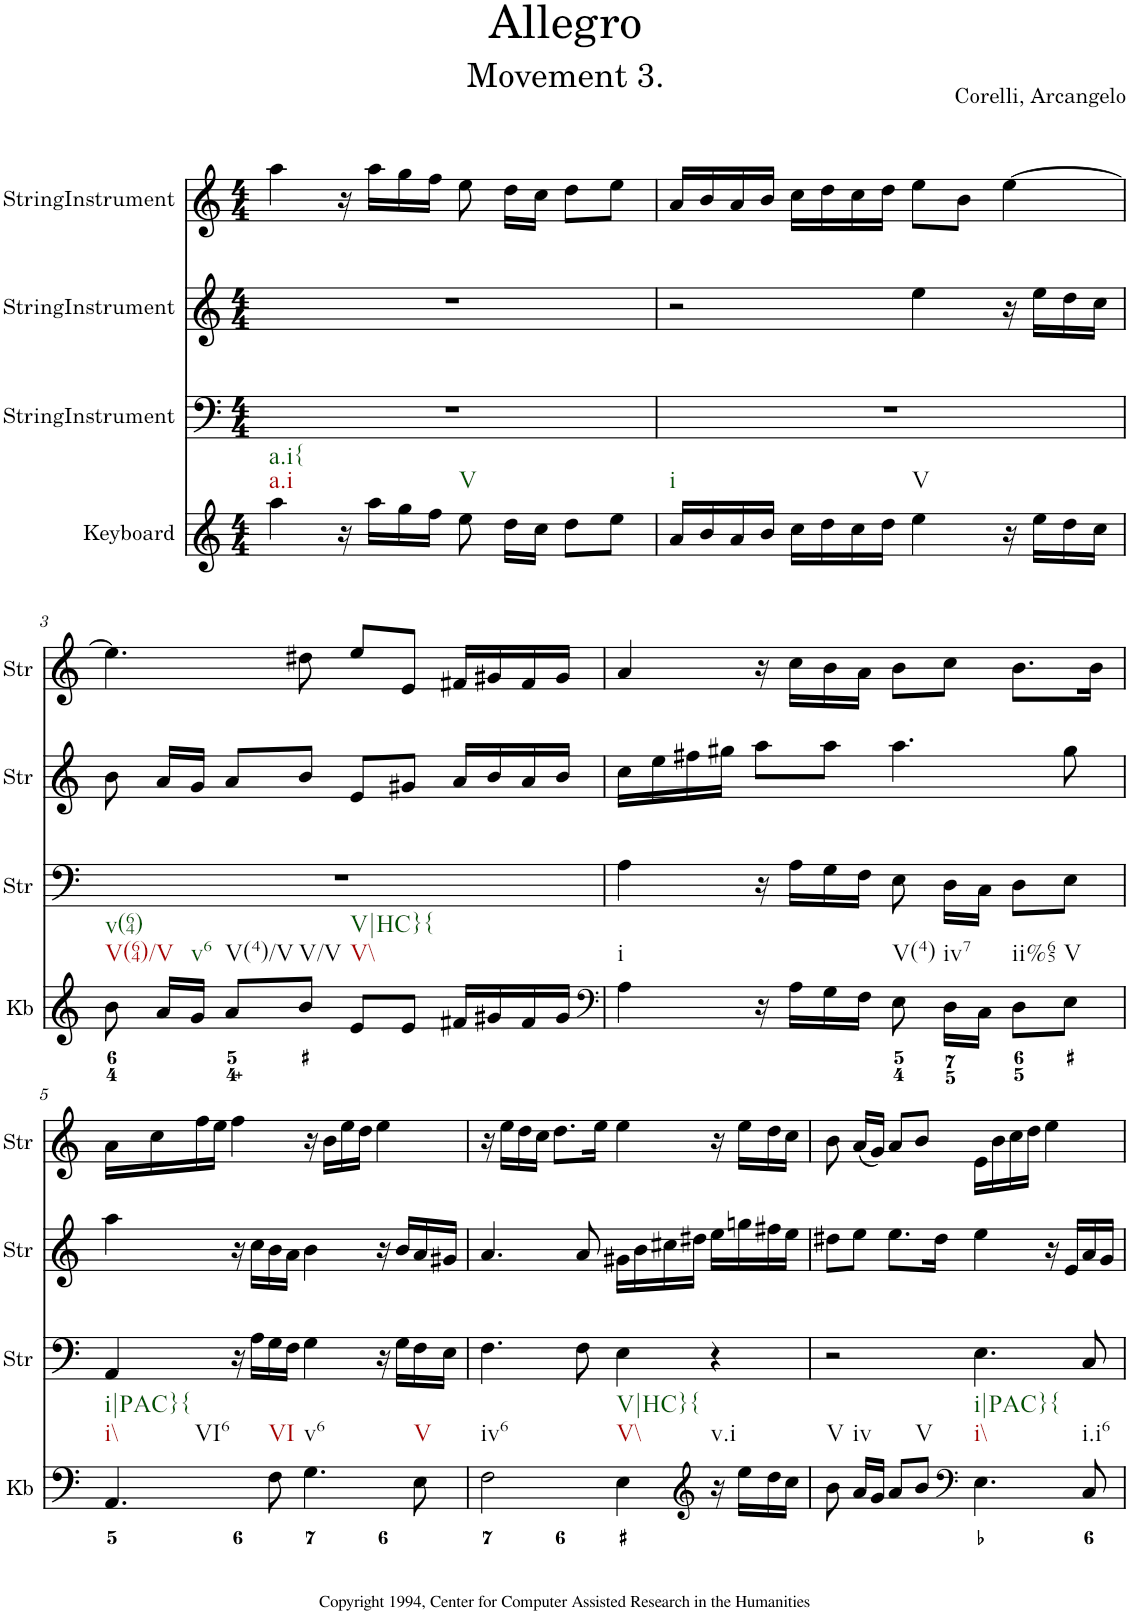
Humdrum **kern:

**kern	**kern	**kern	**kern
*part4	*part3	*part2	*part1
*staff4	*staff3	*staff2	*staff1
*I"Keyboard	*I"StringInstrument	*I"StringInstrument	*I"StringInstrument
*I'Kb	*I'Str	*I'Str	*I'Str
*clefG2	*clefF4	*clefG2	*clefG2
*k[]	*k[]	*k[]	*k[]
*M4/4	*M4/4	*M4/4	*M4/4
=1	=1	=1	=1
!LO:TX:b:t=a.i	!	!	!
!LO:TX:b:t=a.i{	!	!	!
4aa\	1r	1r	4aa\
16r	.	.	16r
16aa\LL	.	.	16aa\LL
16gg\	.	.	16gg\
16ff\JJ	.	.	16ff\JJ
!LO:TX:b:t=V	!	!	!
8ee\	.	.	8ee\
16dd\LL	.	.	16dd\LL
16cc\JJ	.	.	16cc\JJ
8dd\L	.	.	8dd\L
8ee\J	.	.	8ee\J
=2	=2	=2	=2
!LO:TX:b:t=i	!	!	!
16a/LL	1r	2r	16a/LL
16b/	.	.	16b/
16a/	.	.	16a/
16b/JJ	.	.	16b/JJ
16cc\LL	.	.	16cc\LL
16dd\	.	.	16dd\
16cc\	.	.	16cc\
16dd\JJ	.	.	16dd\JJ
!LO:TX:b:t=V	!	!	!
4ee\	.	4ee\	8ee\L
.	.	.	8b\J
16r	.	16r	[4ee\
16ee\LL	.	16ee\LL	.
16dd\	.	16dd\	.
16cc\JJ	.	16cc\JJ	.
!!LO:LB:g=z
=3	=3	=3	=3
!LO:TX:b:t=V(64)/V	!	!	!
!LO:TX:b:t=v(64)	!	!	!
8b\	1r	8b\	4.ee\]
16a/LL	.	16a/LL	.
!LO:TX:b:t=v6	!	!	!
16g/JJ	.	16g/JJ	.
!LO:TX:b:t=V(4)/V	!	!	!
8a/L	.	8a/L	.
!LO:TX:b:t=V/V	!	!	!
8b/J	.	8b/J	8dd#X\
!LO:TX:b:t=V\\	!	!	!
!LO:TX:b:t=V|HC}{	!	!	!
8e/L	.	8e/L	8ee/L
8e/J	.	8g#X/J	8e/J
16f#X/LL	.	16a/LL	16f#X/LL
16g#X/	.	16b/	16g#X/
16f#/	.	16a/	16f#/
16g#/JJ	.	16b/JJ	16g#/JJ
=4	=4	=4	=4
*clefF4	*	*	*
!LO:TX:b:t=i	!	!	!
4A\	4A\	16cc\LL	4a/
.	.	16ee\	.
.	.	16ff#X\	.
.	.	16gg#X\JJ	.
16r	16r	8aa\L	16r
16A\LL	16A\LL	.	16cc\LL
16G\	16G\	8aa\J	16b\
16F\JJ	16F\JJ	.	16a\JJ
!LO:TX:b:t=V(4)	!	!	!
8E\	8E\	4.aa\	8b\L
!LO:TX:b:t=iv7	!	!	!
16D\LL	16D\LL	.	8cc\J
16C\JJ	16C\JJ	.	.
!LO:TX:b:t=ii%65	!	!	!
8D\L	8D\L	.	8.b\L
!LO:TX:b:t=V	!	!	!
8E\J	8E\J	8gg#\	.
.	.	.	16b\Jk
!!LO:LB:g=z
=5	=5	=5	=5
!LO:TX:b:t=i\\	!	!	!
!LO:TX:b:t=i|PAC}{	!	!	!
!LO:TX:b:t=VI6	!	!	!
4.AA/	4AA/	4aa\	16a\LL
.	.	.	16cc\
.	.	.	16ff\
.	.	.	16ee\JJ
.	16r	16r	4ff\
.	16A\LL	16cc\LL	.
!LO:TX:b:t=VI	!	!	!
8F\	16G\	16b\	.
.	16F\JJ	16a\JJ	.
!LO:TX:b:t=v6	!	!	!
4.G\	4G\	4b\	16r
.	.	.	16b\LL
.	.	.	16ee\
.	.	.	16dd\JJ
.	16r	16r	4ee\
.	16G\LL	16b/LL	.
!LO:TX:b:t=V	!	!	!
8E\	16F\	16a/	.
.	16E\JJ	16g#X/JJ	.
=6	=6	=6	=6
!LO:TX:b:t=iv6	!	!	!
2F\	4.F\	4.a/	16r
.	.	.	16ee\LL
.	.	.	16dd\
.	.	.	16cc\JJ
.	.	.	8.dd\L
.	8F\	8a/	.
.	.	.	16ee\Jk
!LO:TX:b:t=V\\	!	!	!
!LO:TX:b:t=V|HC}{	!	!	!
4E\	4E\	16g#X\LL	4ee\
.	.	16b\	.
.	.	16cc#X\	.
.	.	16dd#X\JJ	.
*clefG2	*	*	*
!LO:TX:b:t=v.i	!	!	!
16r	4r	16ee\LL	16r
16ee\LL	.	16ggn\	16ee\LL
16dd\	.	16ff#X\	16dd\
16cc\JJ	.	16ee\JJ	16cc\JJ
=7	=7	=7	=7
!LO:TX:b:t=V	!	!	!
8b\	2r	8dd#X\L	8b\
!LO:TX:b:t=iv	!	!	!
16a/LL	.	8ee\J	(16a/LL
16g/JJ	.	.	16g/JJ)
8a/L	.	8.ee\L	8a/L
!LO:TX:b:t=V	!	!	!
8b/J	.	.	8b/J
.	.	16dd#\Jk	.
*clefF4	*	*	*
!LO:TX:b:t=i\\	!	!	!
!LO:TX:b:t=i|PAC}{	!	!	!
4.E\	4.E\	4ee\	16e\LL
.	.	.	16b\
.	.	.	16cc\
.	.	.	16dd\JJ
.	.	16r	4ee\
.	.	16e/LL	.
!LO:TX:b:t=i.i6	!	!	!
8C/	8C/	16a/	.
.	.	16g/JJ	.
=	=	=	=
*-	*-	*-	*-
